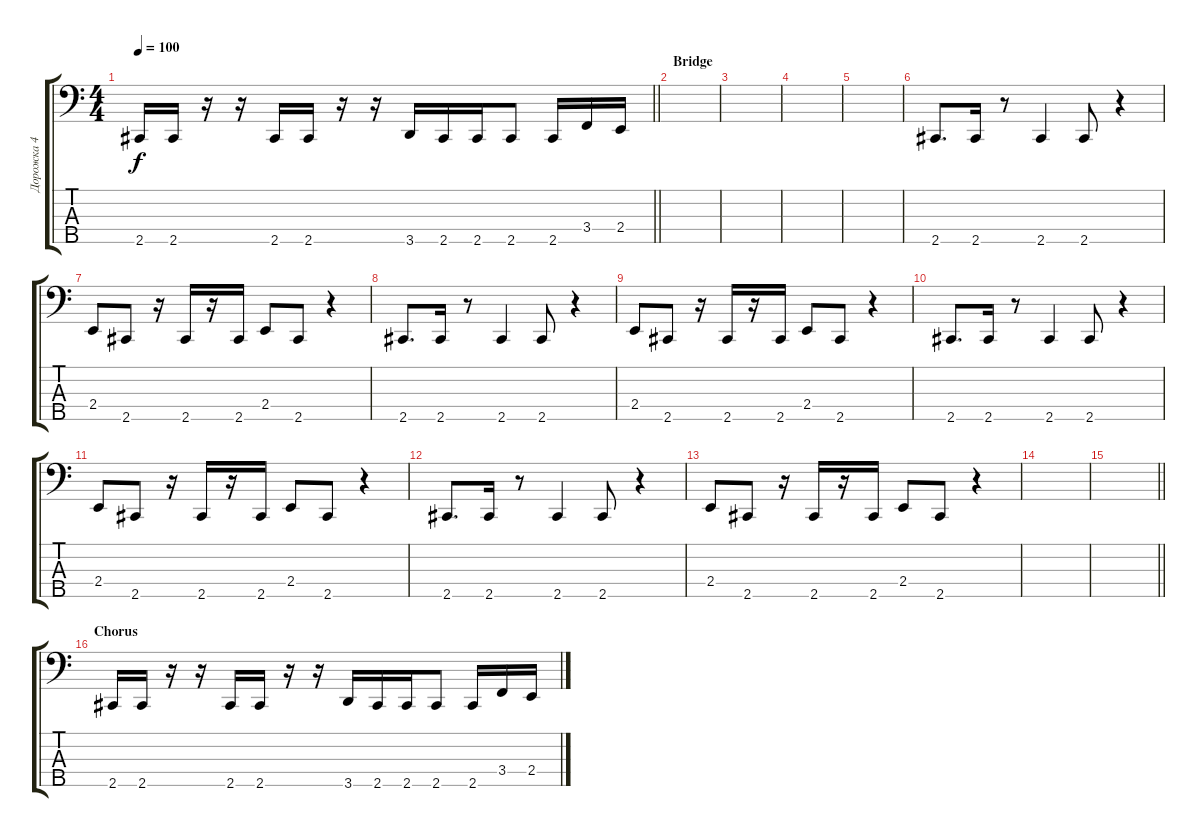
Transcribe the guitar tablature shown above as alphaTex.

\track ("Дорожка 4" "Дорожка 4") {instrument electricbassfinger}
\staff {score tabs}
\tuning (G2 D2 A1 D1 B0) {hide}
\ts (4 4)
\tempo 100
\clef f4
\barLineRight lightlight
\ks c
2.5.16{dy f} 2.5.16 r.16 r.16 2.5.16 2.5.16 r.16 r.16 3.5.16 2.5.16 2.5.16 2.5.8 2.5.16 3.4.16 2.4.16 |
\section ("" "Bridge")
|
|
|
|
2.5.8{d} 2.5.16 r.8 2.5.4 2.5.8 r.4 |
2.4.8 2.5.8 r.16 2.5.16 r.16 2.5.16 2.4.8 2.5.8 r.4 |
2.5.8{d} 2.5.16 r.8 2.5.4 2.5.8 r.4 |
2.4.8 2.5.8 r.16 2.5.16 r.16 2.5.16 2.4.8 2.5.8 r.4 |
2.5.8{d} 2.5.16 r.8 2.5.4 2.5.8 r.4 |
2.4.8 2.5.8 r.16 2.5.16 r.16 2.5.16 2.4.8 2.5.8 r.4 |
2.5.8{d} 2.5.16 r.8 2.5.4 2.5.8 r.4 |
2.4.8 2.5.8 r.16 2.5.16 r.16 2.5.16 2.4.8 2.5.8 r.4 |
|
\barLineRight lightlight
|
\section ("" "Chorus")
2.5.16 2.5.16 r.16 r.16 2.5.16 2.5.16 r.16 r.16 3.5.16 2.5.16 2.5.16 2.5.8 2.5.16 3.4.16 2.4.16
